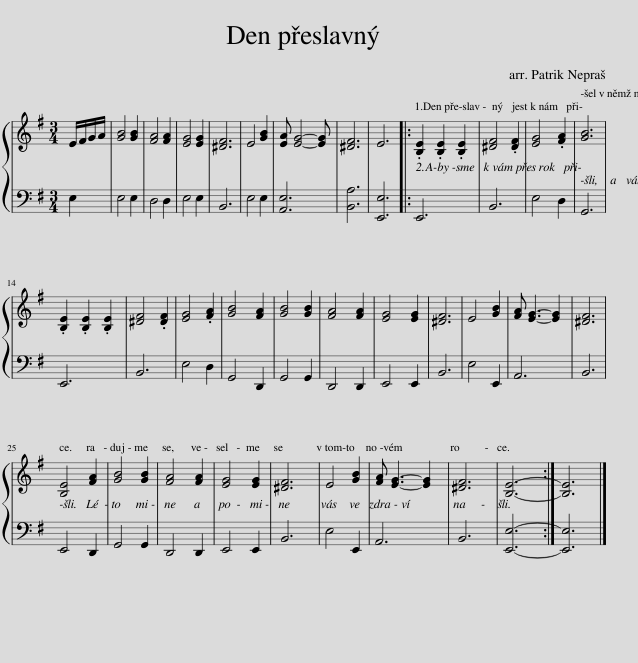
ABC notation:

X:1
%%score { 1 | 2 }
L:1/8
M:3/4
I:linebreak $
K:G
V:1 treble
V:2 bass
V:1
 E/F/G/A/ | [GB]4 [GB]2 | [FA]4 [FA]2 | [EG]4 [EG]2 | [^DF]6 | %5
 E4 [GB]2 | [EA] [EG]4- [EG] | [^DF]6 | E6 |: .[B,E]2 .[B,E]2 .[B,E]2 | %10
 [^DF]4 .[DF]2 | [EG]4 .[FA]2 | [GB]6 |$ .[B,E]2 .[B,E]2 .[B,E]2 | [^DF]4 .[DF]2 | %15
 [EG]4 .[FA]2 | [GB]4 [FA]2 | [GB]4 [GB]2 | [FA]4 [FA]2 | [EG]4 [EG]2 | %20
 [^DF]6 | E4 [GB]2 | [FA] [EG]3- [EG]2 | [^DF]6 |$ [B,E]4 [FA]2 | %25
 [GB]4 [GB]2 | [FA]4 [FA]2 | [EG]4 [EG]2 | [^DF]6 | E4 [GB]2 | %30
 [FA] [EG]3- [EG]2 | [^DF]6 | [B,E]6- :| [B,E]6 |] %34
V:2
 E,2 | E,4 E,2 | D,4 D,2 | E,4 E,2 | B,,6 | %5
 E,4 E,2 | [A,,E,]6 | [B,,A,]6 | [E,,E,]6 |: E,,6 | %10
 B,,6 | E,4 D,2 | G,,6 |$ E,,6 | B,,6 | %15
 E,4 D,2 | G,,4 D,,2 | G,,4 G,,2 | D,,4 D,,2 | E,,4 E,,2 | %20
 B,,6 | E,4 E,,2 | A,,6 | B,,6 |$ E,,4 D,,2 | %25
 G,,4 G,,2 | D,,4 D,,2 | E,,4 E,,2 | B,,6 | E,4 E,,2 | %30
 A,,6 | B,,6 | [E,,E,]6- :| [E,,E,]6 |] %34
